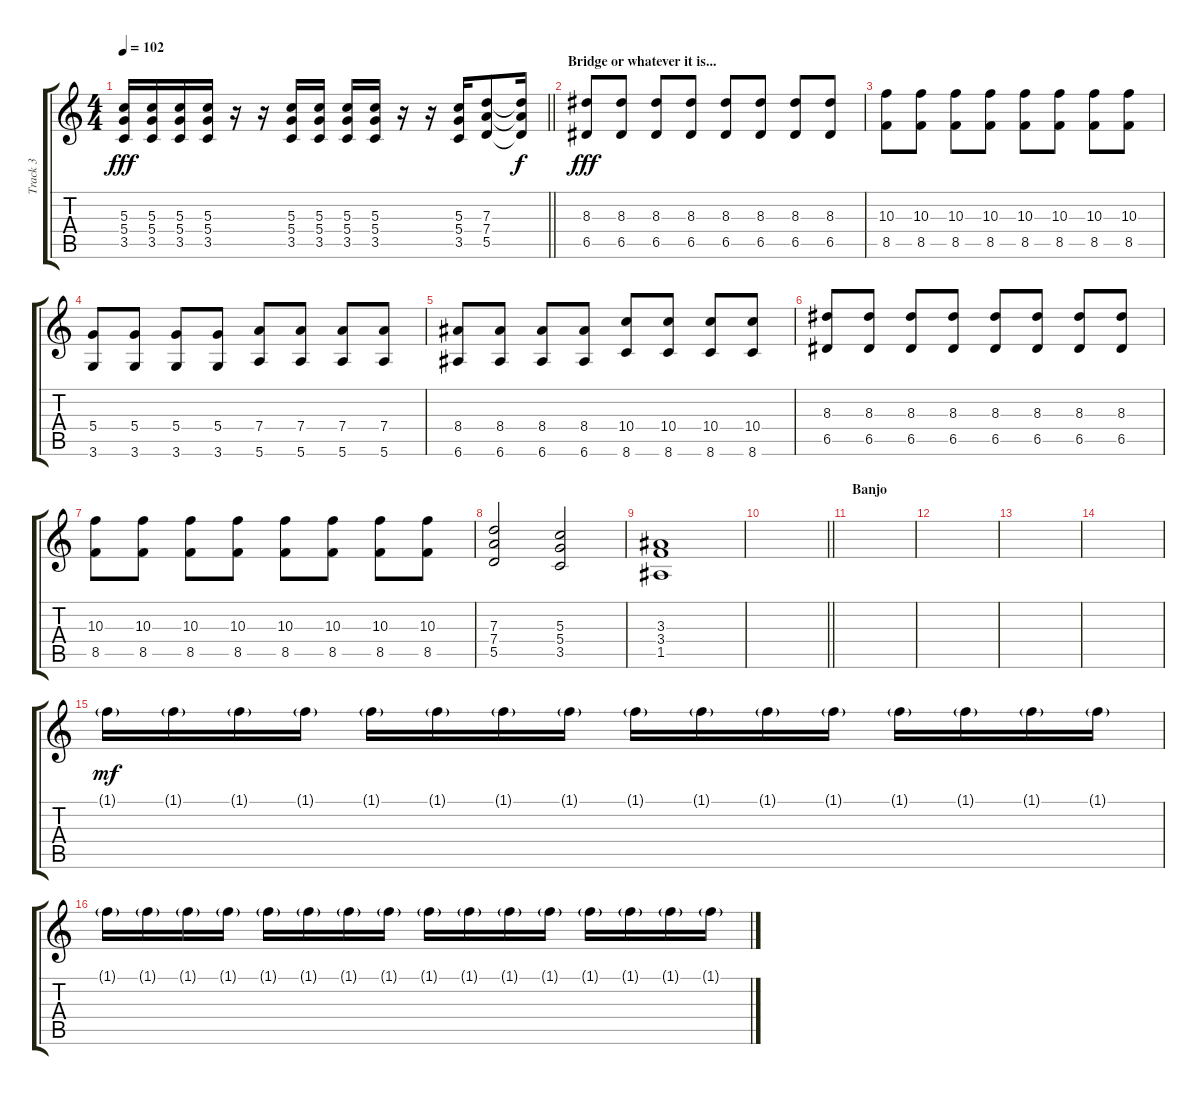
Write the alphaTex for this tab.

\track ("Track 3" "Track 3") {instrument overdrivenguitar}
\staff {score tabs}
\tuning (E4 B3 G3 D3 A2 E2) {hide}
\ts (4 4)
\tempo 102
\clef g2
\barLineRight lightlight
\ks c
(5.3 5.4 3.5).16{dy fff} (5.3 5.4 3.5).16 (5.3 5.4 3.5).16 (5.3 5.4 3.5).16 r.16 r.16 (5.3 5.4 3.5).16 (5.3 5.4 3.5).16 (5.3 5.4 3.5).16 (5.3 5.4 3.5).16 r.16 r.16 (5.3 5.4 3.5).16 (7.3 7.4 5.5).8 (7.3{t} 7.4{t} 5.5{t}).16{dy f} |
\section ("" "Bridge or whatever it is...")
(8.3 6.5).8{dy fff} (8.3 6.5).8 (8.3 6.5).8 (8.3 6.5).8 (8.3 6.5).8 (8.3 6.5).8 (8.3 6.5).8 (8.3 6.5).8 |
(10.3 8.5).8 (10.3 8.5).8 (10.3 8.5).8 (10.3 8.5).8 (10.3 8.5).8 (10.3 8.5).8 (10.3 8.5).8 (10.3 8.5).8 |
(5.4 3.6).8 (5.4 3.6).8 (5.4 3.6).8 (5.4 3.6).8 (7.4 5.6).8 (7.4 5.6).8 (7.4 5.6).8 (7.4 5.6).8 |
(8.4 6.6).8 (8.4 6.6).8 (8.4 6.6).8 (8.4 6.6).8 (10.4 8.6).8 (10.4 8.6).8 (10.4 8.6).8 (10.4 8.6).8 |
(8.3 6.5).8 (8.3 6.5).8 (8.3 6.5).8 (8.3 6.5).8 (8.3 6.5).8 (8.3 6.5).8 (8.3 6.5).8 (8.3 6.5).8 |
(10.3 8.5).8 (10.3 8.5).8 (10.3 8.5).8 (10.3 8.5).8 (10.3 8.5).8 (10.3 8.5).8 (10.3 8.5).8 (10.3 8.5).8 |
(7.3 7.4 5.5).2 (5.3 5.4 3.5).2 |
(3.3 3.4 1.5).1 |
\barLineRight lightlight
|
\section ("" "Banjo")
|
|
|
|
1.1{g}.16{dy mf volume 8} 1.1{g}.16 1.1{g}.16 1.1{g}.16 1.1{g}.16 1.1{g}.16 1.1{g}.16 1.1{g}.16 1.1{g}.16 1.1{g}.16 1.1{g}.16 1.1{g}.16 1.1{g}.16 1.1{g}.16 1.1{g}.16 1.1{g}.16 |
1.1{g}.16 1.1{g}.16 1.1{g}.16 1.1{g}.16 1.1{g}.16 1.1{g}.16 1.1{g}.16 1.1{g}.16 1.1{g}.16 1.1{g}.16 1.1{g}.16 1.1{g}.16 1.1{g}.16 1.1{g}.16 1.1{g}.16 1.1{g}.16
